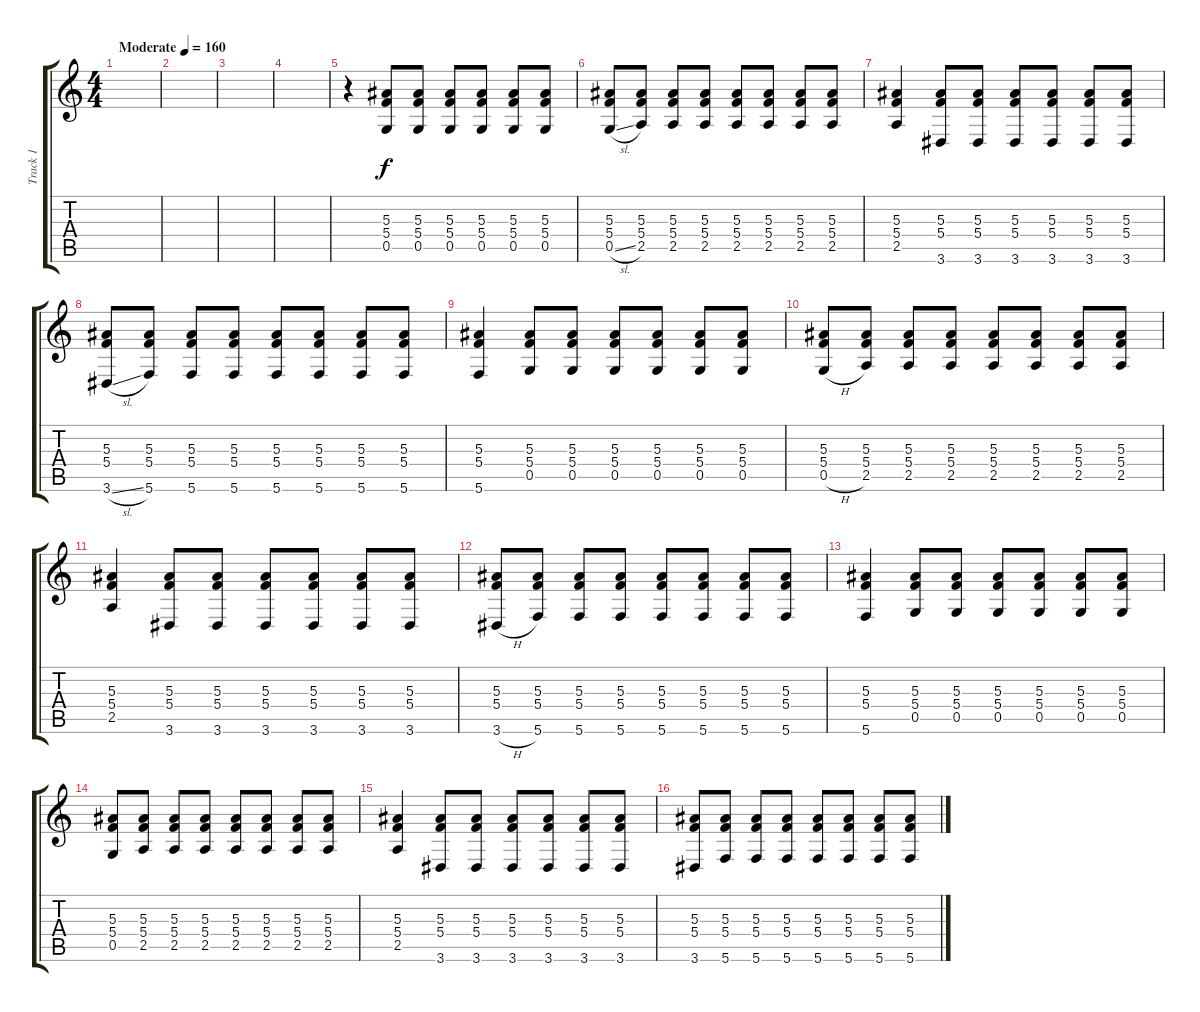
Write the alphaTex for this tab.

\track ("Track 1" "Track 1") {instrument electricguitarclean}
\staff {score tabs}
\tuning (D4 A3 F3 C3 G2 C2) {hide}
\ts (4 4)
\tempo (160 "Moderate")
\clef g2
\ks c
|
|
|
|
r.4 (5.3 5.4 0.5).8 (5.3 5.4 0.5).8 (5.3 5.4 0.5).8 (5.3 5.4 0.5).8 (5.3 5.4 0.5).8 (5.3 5.4 0.5).8 |
(5.3 5.4 0.5{sl}).8 (5.3 5.4 2.5).8 (5.3 5.4 2.5).8 (5.3 5.4 2.5).8 (5.3 5.4 2.5).8 (5.3 5.4 2.5).8 (5.3 5.4 2.5).8 (5.3 5.4 2.5).8 |
(5.3 5.4 2.5).4 (5.3 5.4 3.6).8 (5.3 5.4 3.6).8 (5.3 5.4 3.6).8 (5.3 5.4 3.6).8 (5.3 5.4 3.6).8 (5.3 5.4 3.6).8 |
(5.3 5.4 3.6{sl}).8 (5.3 5.4 5.6).8 (5.3 5.4 5.6).8 (5.3 5.4 5.6).8 (5.3 5.4 5.6).8 (5.3 5.4 5.6).8 (5.3 5.4 5.6).8 (5.3 5.4 5.6).8 |
(5.3 5.4 5.6).4 (5.3 5.4 0.5).8 (5.3 5.4 0.5).8 (5.3 5.4 0.5).8 (5.3 5.4 0.5).8 (5.3 5.4 0.5).8 (5.3 5.4 0.5).8 |
(5.3 5.4 0.5{h}).8 (5.3 5.4 2.5).8 (5.3 5.4 2.5).8 (5.3 5.4 2.5).8 (5.3 5.4 2.5).8 (5.3 5.4 2.5).8 (5.3 5.4 2.5).8 (5.3 5.4 2.5).8 |
(5.3 5.4 2.5).4 (5.3 5.4 3.6).8 (5.3 5.4 3.6).8 (5.3 5.4 3.6).8 (5.3 5.4 3.6).8 (5.3 5.4 3.6).8 (5.3 5.4 3.6).8 |
(5.3 5.4 3.6{h}).8 (5.3 5.4 5.6).8 (5.3 5.4 5.6).8 (5.3 5.4 5.6).8 (5.3 5.4 5.6).8 (5.3 5.4 5.6).8 (5.3 5.4 5.6).8 (5.3 5.4 5.6).8 |
(5.3 5.4 5.6).4{instrument distortionguitar} (5.3 5.4 0.5).8 (5.3 5.4 0.5).8 (5.3 5.4 0.5).8 (5.3 5.4 0.5).8 (5.3 5.4 0.5).8 (5.3 5.4 0.5).8 |
(5.3 5.4 0.5).8 (5.3 5.4 2.5).8 (5.3 5.4 2.5).8 (5.3 5.4 2.5).8 (5.3 5.4 2.5).8 (5.3 5.4 2.5).8 (5.3 5.4 2.5).8 (5.3 5.4 2.5).8 |
(5.3 5.4 2.5).4 (5.3 5.4 3.6).8 (5.3 5.4 3.6).8 (5.3 5.4 3.6).8 (5.3 5.4 3.6).8 (5.3 5.4 3.6).8 (5.3 5.4 3.6).8 |
(5.3 5.4 3.6).8 (5.3 5.4 5.6).8 (5.3 5.4 5.6).8 (5.3 5.4 5.6).8 (5.3 5.4 5.6).8 (5.3 5.4 5.6).8 (5.3 5.4 5.6).8 (5.3 5.4 5.6).8
